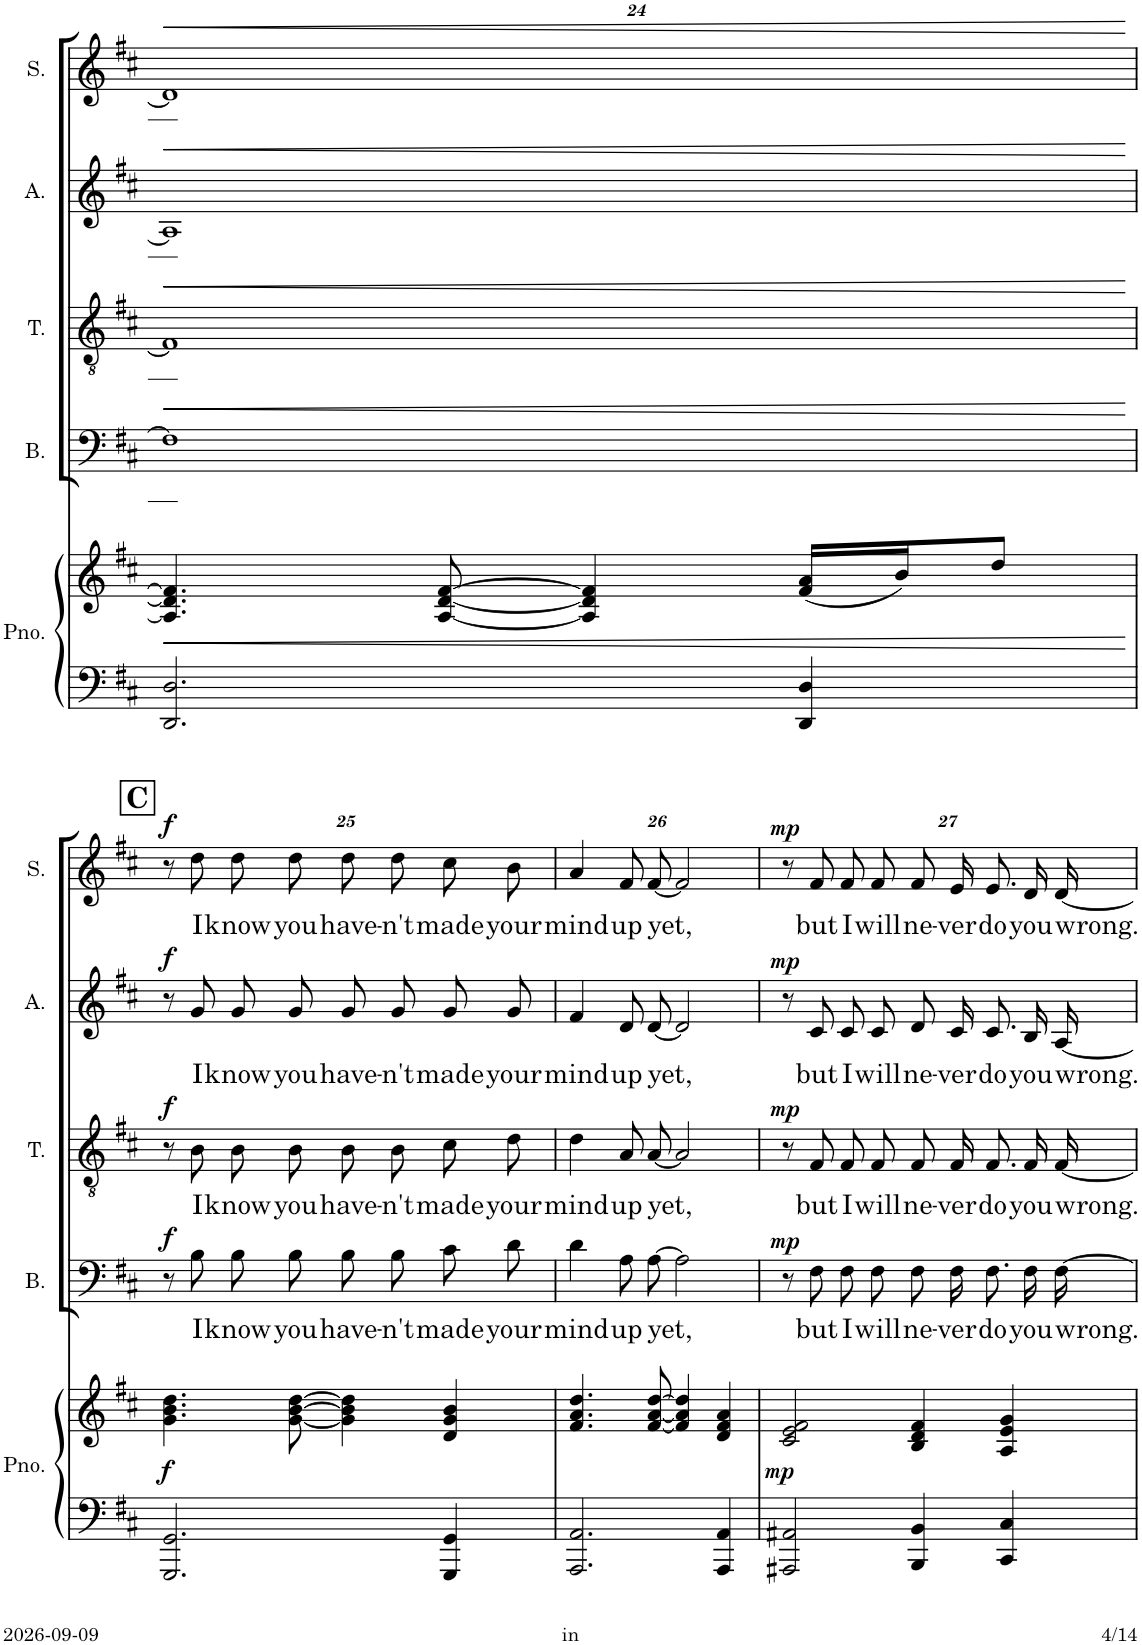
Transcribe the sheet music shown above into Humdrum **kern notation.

**kern	**kern	**dynam	**kern	**text	**dynam	**kern	**text	**dynam	**kern	**text	**dynam	**kern	**text	**dynam
*part5	*part5	*part5	*part4	*part4	*part4	*part3	*part3	*part3	*part2	*part2	*part2	*part1	*part1	*part1
*staff6	*staff5	*staff5/6	*staff4	*staff4	*staff4	*staff3	*staff3	*staff3	*staff2	*staff2	*staff2	*staff1	*staff1	*staff1
*I"Piano	*	*	*I"Bass	*	*	*I"Tenor	*	*	*I"Alto	*	*	*I"Soprano	*	*
*I'Pno.	*	*	*I'B.	*	*	*I'T.	*	*	*I'A.	*	*	*I'S.	*	*
!!LO:PB:g=z
*clefF4	*clefG2	*	*clefF4	*	*	*clefGv2	*	*	*clefG2	*	*	*clefG2	*	*
*k[f#c#]	*k[f#c#]	*	*k[f#c#]	*	*	*k[f#c#]	*	*	*k[f#c#]	*	*	*k[f#c#]	*	*
*M4/4	*M4/4	*	*M4/4	*	*	*M4/4	*	*	*M4/4	*	*	*M4/4	*	*
=24	=24	=24	=24	=24	=24	=24	=24	=24	=24	=24	=24	=24	=24	=24
!	!	!	!	!	!LO:HP:b	!	!	!LO:HP:b	!	!	!LO:HP:b	!	!	!LO:HP:b
2.DD/ 2.D/	4.A/] 4.d/] 4.f#/]	.	1F#]	.	<	1F#]	.	<	1A]	.	<	1d]	.	<
.	[8A/ [8d/ [8f#/	.	.	.	.	.	.	.	.	.	.	.	.	.
.	4A/] 4d/] 4f#/]	.	.	.	.	.	.	.	.	.	.	.	.	.
4DD/ 4D/	(16f#/ 16a/LL	.	.	.	.	.	.	.	.	.	.	.	.	.
.	16b/J)	.	.	.	.	.	.	.	.	.	.	.	.	.
.	8dd/J	.	.	.	.	.	.	.	.	.	.	.	.	.
.	.	.	.	.	[	.	.	[	.	.	[	.	.	[
!!LO:LB:g=z
!!LO:REH:place=s1:a:B:cj:fs=14:t=C
=25	=25	=25	=25	=25	=25	=25	=25	=25	=25	=25	=25	=25	=25	=25
!	!	!LO:DY:b	!	!	!	!	!	!	!	!	!	!	!	!
2.GGG/ 2.GG/	4.g\ 4.b\ 4.dd\	f	8r	.	.	8r	.	.	8r	.	.	8r	.	.
!	!	!	!	!LO:LY:b	!LO:DY:a	!	!LO:LY:b	!LO:DY:a	!	!LO:LY:b	!LO:DY:a	!	!LO:LY:b	!LO:DY:a
.	.	.	8B\	I	f	8B\	I	f	8g/	I	f	8dd\	I	f
!	!	!	!	!LO:LY:b	!	!	!LO:LY:b	!	!	!LO:LY:b	!	!	!LO:LY:b	!
.	.	.	8B\L	know	.	8B\L	know	.	8g/L	know	.	8dd\L	know	.
!	!	!	!	!LO:LY:b	!	!	!LO:LY:b	!	!	!LO:LY:b	!	!	!LO:LY:b	!
.	[8g\ [8b\ [8dd\	.	8B\J	you	.	8B\J	you	.	8g/J	you	.	8dd\J	you	.
!	!	!	!	!LO:LY:b	!	!	!LO:LY:b	!	!	!LO:LY:b	!	!	!LO:LY:b	!
.	4g\] 4b\] 4dd\]	.	8B\L	have-	.	8B\L	have-	.	8g/L	have-	.	8dd\L	have-	.
!	!	!	!	!LO:LY:b	!	!	!LO:LY:b	!	!	!LO:LY:b	!	!	!LO:LY:b	!
.	.	.	8B\J	-n't	.	8B\J	-n't	.	8g/J	-n't	.	8dd\J	-n't	.
!	!	!	!	!LO:LY:b	!	!	!LO:LY:b	!	!	!LO:LY:b	!	!	!LO:LY:b	!
4GGG/ 4GG/	4d/ 4g/ 4b/	.	8c#\L	made	.	8c#\L	made	.	8g/L	made	.	8cc#\L	made	.
!	!	!	!	!LO:LY:b	!	!	!LO:LY:b	!	!	!LO:LY:b	!	!	!LO:LY:b	!
.	.	.	8d\J	your	.	8d\J	your	.	8g/J	your	.	8b\J	your	.
=26	=26	=26	=26	=26	=26	=26	=26	=26	=26	=26	=26	=26	=26	=26
!	!	!	!	!LO:LY:b	!	!	!LO:LY:b	!	!	!LO:LY:b	!	!	!LO:LY:b	!
2.AAA/ 2.AA/	4.f#/ 4.a/ 4.dd/	.	4d\	mind	.	4d\	mind	.	4f#/	mind	.	4a/	mind	.
!	!	!	!	!LO:LY:b	!	!	!LO:LY:b	!	!	!LO:LY:b	!	!	!LO:LY:b	!
.	.	.	8A\L	up	.	8A/L	up	.	8d/L	up	.	8f#/L	up	.
!	!	!	!	!LO:LY:b	!	!	!LO:LY:b	!	!	!LO:LY:b	!	!	!LO:LY:b	!
.	[8f#/ [8a/ [8dd/	.	[8A\J	yet,	.	[8A/J	yet,	.	[8d/J	yet,	.	[8f#/J	yet,	.
.	4f#/] 4a/] 4dd/]	.	2A\]	.	.	2A/]	.	.	2d/]	.	.	2f#/]	.	.
4AAA/ 4AA/	4d/ 4f#/ 4a/	.	.	.	.	.	.	.	.	.	.	.	.	.
=27	=27	=27	=27	=27	=27	=27	=27	=27	=27	=27	=27	=27	=27	=27
!	!	!LO:DY:b	!	!	!LO:DY:a	!	!	!LO:DY:a	!	!	!LO:DY:a	!	!	!LO:DY:a
2AAA#X/ 2AA#X/	2c#/ 2e/ 2f#/	mp	8r	.	mp	8r	.	mp	8r	.	mp	8r	.	mp
!	!	!	!	!LO:LY:b	!	!	!LO:LY:b	!	!	!LO:LY:b	!	!	!LO:LY:b	!
.	.	.	8F#\	but	.	8F#/	but	.	8c#/	but	.	8f#/	but	.
!	!	!	!	!LO:LY:b	!	!	!LO:LY:b	!	!	!LO:LY:b	!	!	!LO:LY:b	!
.	.	.	8F#\L	I	.	8F#/L	I	.	8c#/L	I	.	8f#/L	I	.
!	!	!	!	!LO:LY:b	!	!	!LO:LY:b	!	!	!LO:LY:b	!	!	!LO:LY:b	!
.	.	.	8F#\J	will	.	8F#/J	will	.	8c#/J	will	.	8f#/J	will	.
!	!	!	!	!LO:LY:b	!	!	!LO:LY:b	!	!	!LO:LY:b	!	!	!LO:LY:b	!
4BBB/ 4BB/	4B/ 4d/ 4f#/	.	8F#\L	ne-	.	8F#/L	ne-	.	8d/L	ne-	.	8f#/L	ne-	.
!	!	!	!	!LO:LY:b	!	!	!LO:LY:b	!	!	!LO:LY:b	!	!	!LO:LY:b	!
.	.	.	16F#\K	-ver	.	16F#/K	-ver	.	16c#/K	-ver	.	16e/K	-ver	.
!	!	!	!	!LO:LY:b	!	!	!LO:LY:b	!	!	!LO:LY:b	!	!	!LO:LY:b	!
.	.	.	8.F#\J	do	.	8.F#/J	do	.	8.c#/J	do	.	8.e/J	do	.
4CC#/ 4C#/	4A/ 4e/ 4g/	.	.	.	.	.	.	.	.	.	.	.	.	.
!	!	!	!	!LO:LY:b	!	!	!LO:LY:b	!	!	!LO:LY:b	!	!	!LO:LY:b	!
.	.	.	16F#\LL	you	.	16F#/LL	you	.	16B/LL	you	.	16d/LL	you	.
!	!	!	!	!LO:LY:b	!	!	!LO:LY:b	!	!	!LO:LY:b	!	!	!LO:LY:b	!
.	.	.	[16F#\JJ	wrong.	.	[16F#/JJ	wrong.	.	[16A/JJ	wrong.	.	[16d/JJ	wrong.	.
=	=	=	=	=	=	=	=	=	=	=	=	=	=	=
*-	*-	*-	*-	*-	*-	*-	*-	*-	*-	*-	*-	*-	*-	*-
